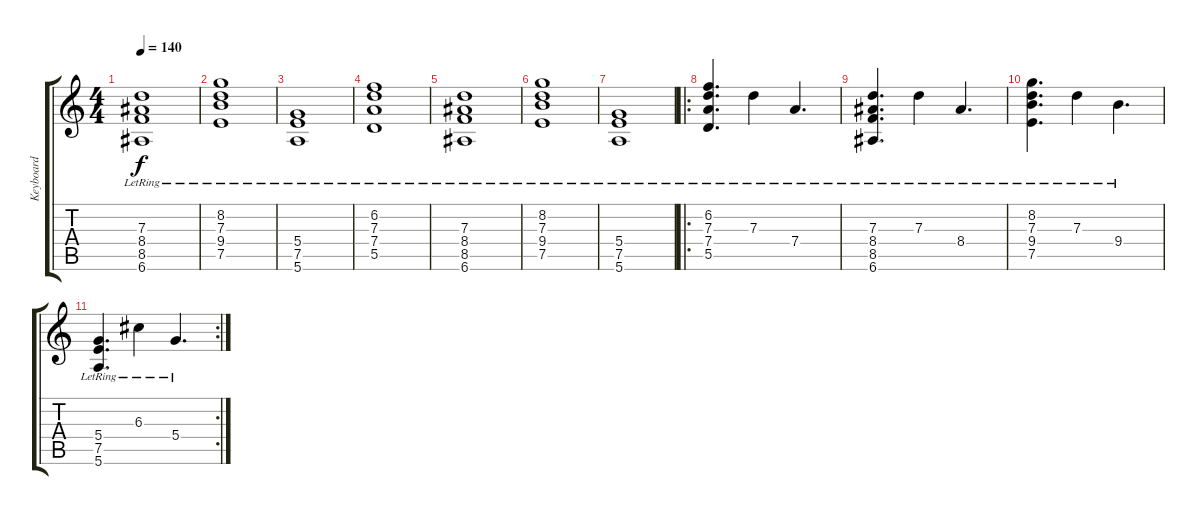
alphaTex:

\track ("Keyboard" "Keyboard") {instrument acousticguitarsteel}
\staff {score tabs}
\tuning (E4 B3 G3 D3 A2 E2) {hide}
\ts (4 4)
\tempo 140
\clef g2
\ks c
(7.3{lr} 8.4{lr} 8.5{lr} 6.6{lr}).1{dy f} |
(8.2{lr} 7.3{lr} 9.4{lr} 7.5{lr}).1 |
(5.4{lr} 7.5{lr} 5.6{lr}).1 |
(6.2{lr} 7.3{lr} 7.4{lr} 5.5{lr}).1 |
(7.3{lr} 8.4{lr} 8.5{lr} 6.6{lr}).1 |
(8.2{lr} 7.3{lr} 9.4{lr} 7.5{lr}).1 |
(5.4{lr} 7.5{lr} 5.6{lr}).1 |
\ro
(6.2{lr} 7.3{lr} 7.4{lr} 5.5{lr}).4{d} 7.3{lr}.4 7.4{lr}.4{d} |
(7.3{lr} 8.4{lr} 8.5{lr} 6.6{lr}).4{d} 7.3{lr}.4 8.4{lr}.4{d} |
(8.2{lr} 7.3{lr} 9.4{lr} 7.5{lr}).4{d} 7.3{lr}.4 9.4{lr}.4{d} |
\rc 2
(5.4{lr} 7.5{lr} 5.6{lr}).4{d} 6.3{lr}.4 5.4{lr}.4{d}
